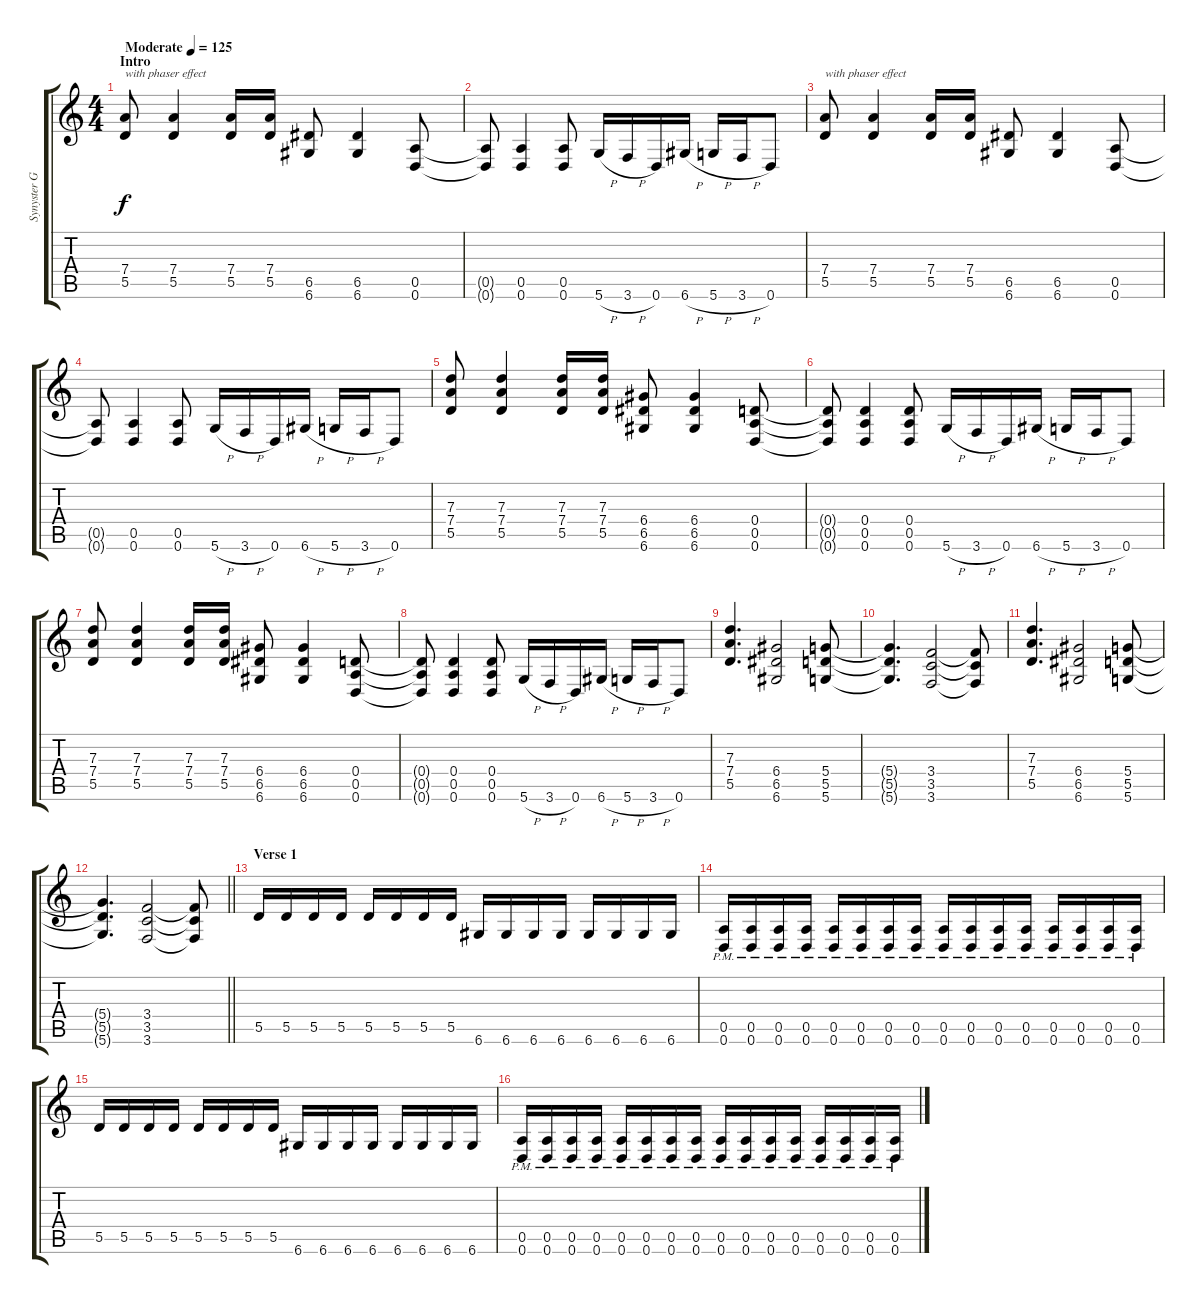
\track ("Synyster Guitar 1" "Synyster G") {instrument distortionguitar}
\staff {score tabs}
\tuning (E4 B3 G3 D3 A2 D2) {hide}
\ts (4 4)
\section ("" "Intro")
\tempo (125 "Moderate")
\clef g2
\ks c
(7.4 5.5).8{txt "with phaser effect" dy f instrument distortionguitar} (7.4 5.5).4 (7.4 5.5).16 (7.4 5.5).16 (6.5 6.6).8 (6.5 6.6).4 (0.5 0.6).8 |
(0.5{t} 0.6{t}).8 (0.5 0.6).4 (0.5 0.6).8 5.6{h}.16 3.6{h}.16 0.6.16 6.6{h}.16 5.6{h}.16 3.6{h}.16 0.6.8 |
(7.4 5.5).8{txt "with phaser effect"} (7.4 5.5).4 (7.4 5.5).16 (7.4 5.5).16 (6.5 6.6).8 (6.5 6.6).4 (0.5 0.6).8 |
(0.5{t} 0.6{t}).8 (0.5 0.6).4 (0.5 0.6).8 5.6{h}.16 3.6{h}.16 0.6.16 6.6{h}.16 5.6{h}.16 3.6{h}.16 0.6.8 |
(7.3 7.4 5.5).8 (7.3 7.4 5.5).4 (7.3 7.4 5.5).16 (7.3 7.4 5.5).16 (6.4 6.5 6.6).8 (6.4 6.5 6.6).4 (0.4 0.5 0.6).8 |
(0.4{t} 0.5{t} 0.6{t}).8 (0.4 0.5 0.6).4 (0.4 0.5 0.6).8 5.6{h}.16 3.6{h}.16 0.6.16 6.6{h}.16 5.6{h}.16 3.6{h}.16 0.6.8 |
(7.3 7.4 5.5).8 (7.3 7.4 5.5).4 (7.3 7.4 5.5).16 (7.3 7.4 5.5).16 (6.4 6.5 6.6).8 (6.4 6.5 6.6).4 (0.4 0.5 0.6).8 |
(0.4{t} 0.5{t} 0.6{t}).8 (0.4 0.5 0.6).4 (0.4 0.5 0.6).8 5.6{h}.16 3.6{h}.16 0.6.16 6.6{h}.16 5.6{h}.16 3.6{h}.16 0.6.8 |
(7.3 7.4 5.5).4{d} (6.4 6.5 6.6).2 (5.4 5.5 5.6).8 |
(5.4{t} 5.5{t} 5.6{t}).4{d} (3.4 3.5 3.6).2 (3.4{t} 3.5{t} 3.6{t}).8 |
(7.3 7.4 5.5).4{d} (6.4 6.5 6.6).2 (5.4 5.5 5.6).8 |
\barLineRight lightlight
(5.4{t} 5.5{t} 5.6{t}).4{d} (3.4 3.5 3.6).2 (3.4{t} 3.5{t} 3.6{t}).8 |
\section ("" "Verse 1")
5.5.16 5.5.16 5.5.16 5.5.16 5.5.16 5.5.16 5.5.16 5.5.16 6.6.16 6.6.16 6.6.16 6.6.16 6.6.16 6.6.16 6.6.16 6.6.16 |
(0.5{pm} 0.6{pm}).16 (0.5{pm} 0.6{pm}).16 (0.5{pm} 0.6{pm}).16 (0.5{pm} 0.6{pm}).16 (0.5{pm} 0.6{pm}).16 (0.5{pm} 0.6{pm}).16 (0.5{pm} 0.6{pm}).16 (0.5{pm} 0.6{pm}).16 (0.5{pm} 0.6{pm}).16 (0.5{pm} 0.6{pm}).16 (0.5{pm} 0.6{pm}).16 (0.5{pm} 0.6{pm}).16 (0.5{pm} 0.6{pm}).16 (0.5{pm} 0.6{pm}).16 (0.5{pm} 0.6{pm}).16 (0.5{pm} 0.6{pm}).16 |
5.5.16 5.5.16 5.5.16 5.5.16 5.5.16 5.5.16 5.5.16 5.5.16 6.6.16 6.6.16 6.6.16 6.6.16 6.6.16 6.6.16 6.6.16 6.6.16 |
(0.5{pm} 0.6{pm}).16 (0.5{pm} 0.6{pm}).16 (0.5{pm} 0.6{pm}).16 (0.5{pm} 0.6{pm}).16 (0.5{pm} 0.6{pm}).16 (0.5{pm} 0.6{pm}).16 (0.5{pm} 0.6{pm}).16 (0.5{pm} 0.6{pm}).16 (0.5{pm} 0.6{pm}).16 (0.5{pm} 0.6{pm}).16 (0.5{pm} 0.6{pm}).16 (0.5{pm} 0.6{pm}).16 (0.5{pm} 0.6{pm}).16 (0.5{pm} 0.6{pm}).16 (0.5{pm} 0.6{pm}).16 (0.5{pm} 0.6{pm}).16
